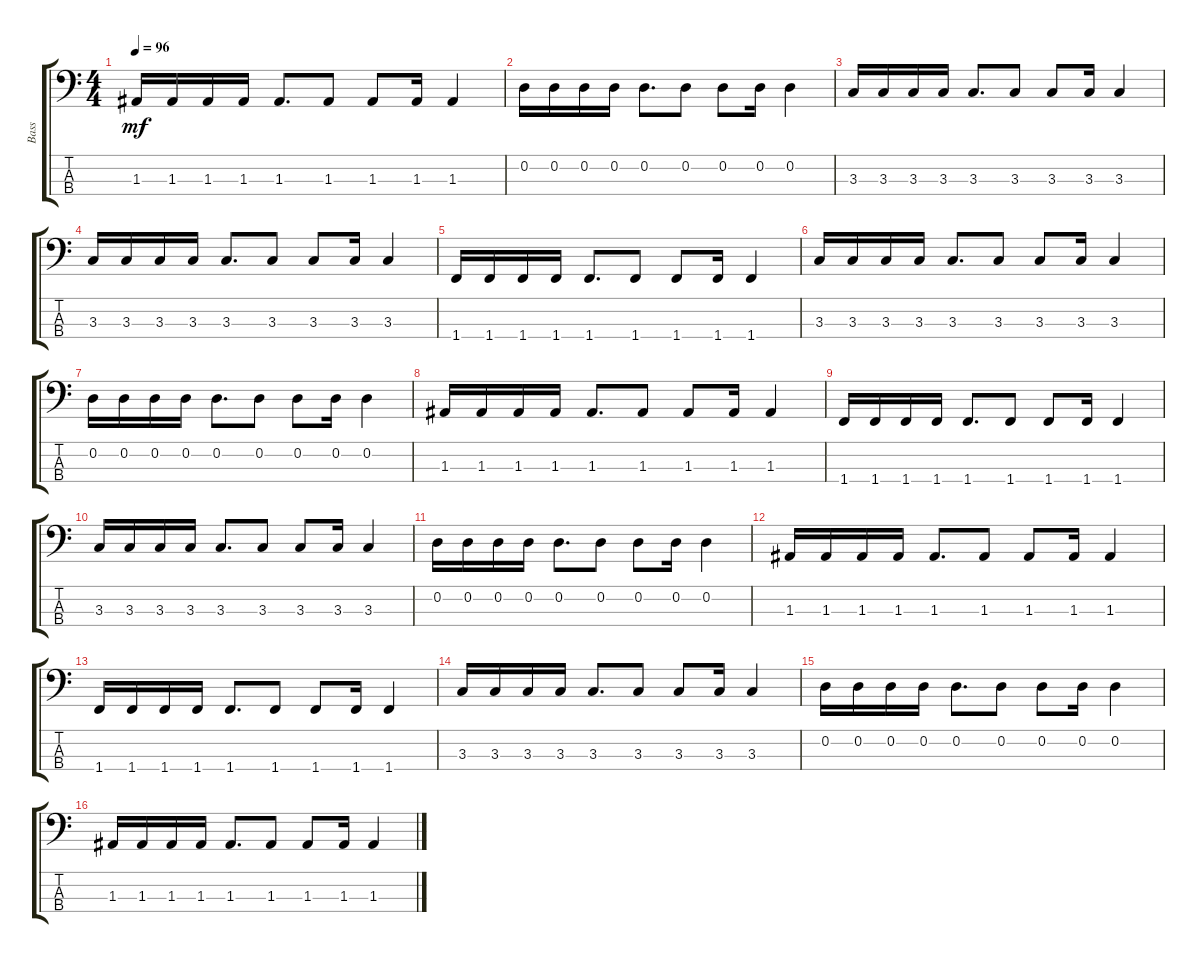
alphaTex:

\track ("Bass" "Bass") {instrument electricbassfinger}
\staff {score tabs}
\tuning (G2 D2 A1 E1) {hide}
\ts (4 4)
\tempo 96
\clef f4
\ks c
1.3.16{dy mf} 1.3.16 1.3.16 1.3.16 1.3.8{d} 1.3.8 1.3.8 1.3.16 1.3.4 |
0.2.16 0.2.16 0.2.16 0.2.16 0.2.8{d} 0.2.8 0.2.8 0.2.16 0.2.4 |
3.3.16 3.3.16 3.3.16 3.3.16 3.3.8{d} 3.3.8 3.3.8 3.3.16 3.3.4 |
3.3.16 3.3.16 3.3.16 3.3.16 3.3.8{d} 3.3.8 3.3.8 3.3.16 3.3.4 |
1.4.16 1.4.16 1.4.16 1.4.16 1.4.8{d} 1.4.8 1.4.8 1.4.16 1.4.4 |
3.3.16 3.3.16 3.3.16 3.3.16 3.3.8{d} 3.3.8 3.3.8 3.3.16 3.3.4 |
0.2.16 0.2.16 0.2.16 0.2.16 0.2.8{d} 0.2.8 0.2.8 0.2.16 0.2.4 |
1.3.16 1.3.16 1.3.16 1.3.16 1.3.8{d} 1.3.8 1.3.8 1.3.16 1.3.4 |
1.4.16 1.4.16 1.4.16 1.4.16 1.4.8{d} 1.4.8 1.4.8 1.4.16 1.4.4 |
3.3.16 3.3.16 3.3.16 3.3.16 3.3.8{d} 3.3.8 3.3.8 3.3.16 3.3.4 |
0.2.16 0.2.16 0.2.16 0.2.16 0.2.8{d} 0.2.8 0.2.8 0.2.16 0.2.4 |
1.3.16 1.3.16 1.3.16 1.3.16 1.3.8{d} 1.3.8 1.3.8 1.3.16 1.3.4 |
1.4.16 1.4.16 1.4.16 1.4.16 1.4.8{d} 1.4.8 1.4.8 1.4.16 1.4.4 |
3.3.16 3.3.16 3.3.16 3.3.16 3.3.8{d} 3.3.8 3.3.8 3.3.16 3.3.4 |
0.2.16 0.2.16 0.2.16 0.2.16 0.2.8{d} 0.2.8 0.2.8 0.2.16 0.2.4 |
1.3.16 1.3.16 1.3.16 1.3.16 1.3.8{d} 1.3.8 1.3.8 1.3.16 1.3.4
